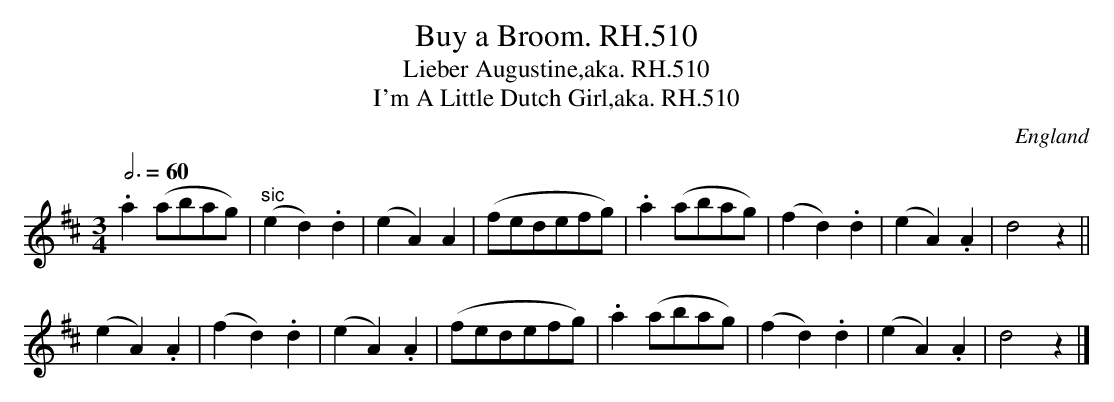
X:1
T:Buy a Broom. RH.510
T:Lieber Augustine,aka. RH.510
T:I'm A Little Dutch Girl,aka. RH.510
O:England
M:3/4
L:1/8
Q:3/4=60
K:D
.a2(abag)|"sic"(e2d2).d2|(e2A2)A2|(fedefg)|\
.a2(abag)|(f2d2).d2|(e2A2).A2|d4z2||
(e2A2).A2|(f2d2).d2|(e2A2).A2|(fedefg)|\
.a2(abag)|(f2d2).d2|(e2A2).A2|d4z2|]
